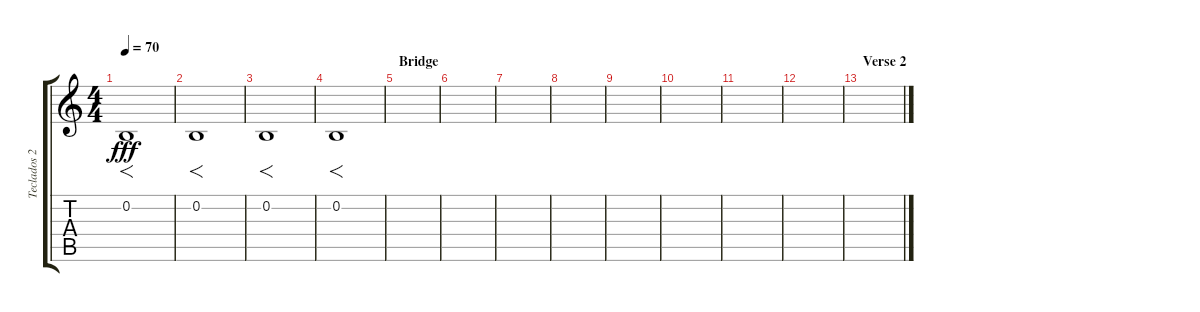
\track ("Teclados 2" "Teclados 2") {instrument pad6metallic}
\staff {score tabs}
\tuning (E4 B3 G3 D3 A2 E2) {hide}
\ts (4 4)
\tempo 70
\clef g2
\ks c
0.2.1{f dy fff} |
0.2.1{f} |
0.2.1{f} |
0.2.1{f} |
\section ("" "Bridge")
|
|
|
|
|
|
|
|
\section ("" "Verse 2")
